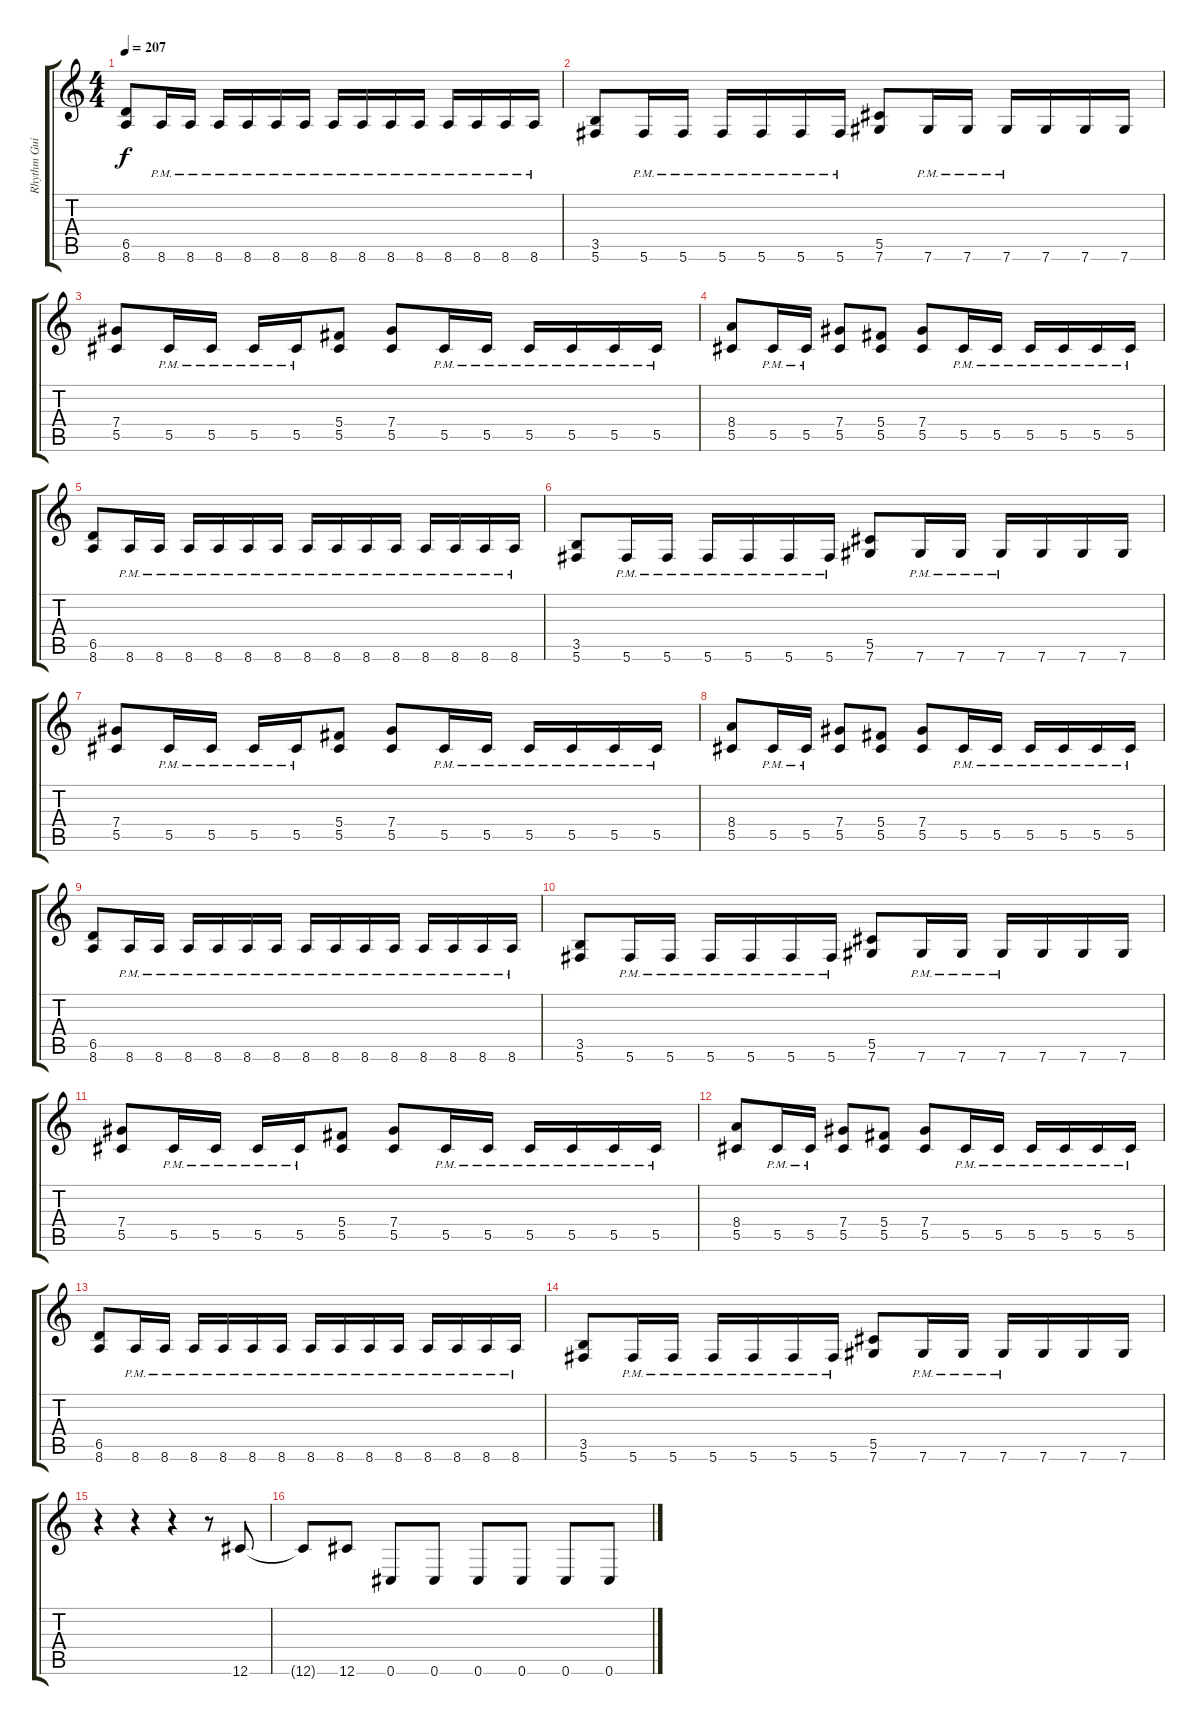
\track ("Rhythm Guitar" "Rhythm Gui") {instrument distortionguitar}
\staff {score tabs}
\tuning (Eb4 Bb3 Gb3 Db3 Ab2 Db2) {hide}
\ts (4 4)
\tempo 207
\clef g2
\ks c
(6.5 8.6).8{dy f} 8.6{pm}.16 8.6{pm}.16 8.6{pm}.16 8.6{pm}.16 8.6{pm}.16 8.6{pm}.16 8.6{pm}.16 8.6{pm}.16 8.6{pm}.16 8.6{pm}.16 8.6{pm}.16 8.6{pm}.16 8.6{pm}.16 8.6{pm}.16 |
(3.5 5.6).8 5.6{pm}.16 5.6{pm}.16 5.6{pm}.16 5.6{pm}.16 5.6{pm}.16 5.6{pm}.16 (5.5 7.6).8 7.6{pm}.16 7.6{pm}.16 7.6{pm}.16 7.6.16 7.6.16 7.6.16 |
(7.4 5.5).8 5.5{pm}.16 5.5{pm}.16 5.5{pm}.16 5.5{pm}.16 (5.4 5.5).8 (7.4 5.5).8 5.5{pm}.16 5.5{pm}.16 5.5{pm}.16 5.5{pm}.16 5.5{pm}.16 5.5{pm}.16 |
(8.4 5.5).8 5.5{pm}.16 5.5{pm}.16 (7.4 5.5).8 (5.4 5.5).8 (7.4 5.5).8 5.5{pm}.16 5.5{pm}.16 5.5{pm}.16 5.5{pm}.16 5.5{pm}.16 5.5{pm}.16 |
(6.5 8.6).8 8.6{pm}.16 8.6{pm}.16 8.6{pm}.16 8.6{pm}.16 8.6{pm}.16 8.6{pm}.16 8.6{pm}.16 8.6{pm}.16 8.6{pm}.16 8.6{pm}.16 8.6{pm}.16 8.6{pm}.16 8.6{pm}.16 8.6{pm}.16 |
(3.5 5.6).8 5.6{pm}.16 5.6{pm}.16 5.6{pm}.16 5.6{pm}.16 5.6{pm}.16 5.6{pm}.16 (5.5 7.6).8 7.6{pm}.16 7.6{pm}.16 7.6{pm}.16 7.6.16 7.6.16 7.6.16 |
(7.4 5.5).8 5.5{pm}.16 5.5{pm}.16 5.5{pm}.16 5.5{pm}.16 (5.4 5.5).8 (7.4 5.5).8 5.5{pm}.16 5.5{pm}.16 5.5{pm}.16 5.5{pm}.16 5.5{pm}.16 5.5{pm}.16 |
(8.4 5.5).8 5.5{pm}.16 5.5{pm}.16 (7.4 5.5).8 (5.4 5.5).8 (7.4 5.5).8 5.5{pm}.16 5.5{pm}.16 5.5{pm}.16 5.5{pm}.16 5.5{pm}.16 5.5{pm}.16 |
(6.5 8.6).8 8.6{pm}.16 8.6{pm}.16 8.6{pm}.16 8.6{pm}.16 8.6{pm}.16 8.6{pm}.16 8.6{pm}.16 8.6{pm}.16 8.6{pm}.16 8.6{pm}.16 8.6{pm}.16 8.6{pm}.16 8.6{pm}.16 8.6{pm}.16 |
(3.5 5.6).8 5.6{pm}.16 5.6{pm}.16 5.6{pm}.16 5.6{pm}.16 5.6{pm}.16 5.6{pm}.16 (5.5 7.6).8 7.6{pm}.16 7.6{pm}.16 7.6{pm}.16 7.6.16 7.6.16 7.6.16 |
(7.4 5.5).8 5.5{pm}.16 5.5{pm}.16 5.5{pm}.16 5.5{pm}.16 (5.4 5.5).8 (7.4 5.5).8 5.5{pm}.16 5.5{pm}.16 5.5{pm}.16 5.5{pm}.16 5.5{pm}.16 5.5{pm}.16 |
(8.4 5.5).8 5.5{pm}.16 5.5{pm}.16 (7.4 5.5).8 (5.4 5.5).8 (7.4 5.5).8 5.5{pm}.16 5.5{pm}.16 5.5{pm}.16 5.5{pm}.16 5.5{pm}.16 5.5{pm}.16 |
(6.5 8.6).8 8.6{pm}.16 8.6{pm}.16 8.6{pm}.16 8.6{pm}.16 8.6{pm}.16 8.6{pm}.16 8.6{pm}.16 8.6{pm}.16 8.6{pm}.16 8.6{pm}.16 8.6{pm}.16 8.6{pm}.16 8.6{pm}.16 8.6{pm}.16 |
(3.5 5.6).8 5.6{pm}.16 5.6{pm}.16 5.6{pm}.16 5.6{pm}.16 5.6{pm}.16 5.6{pm}.16 (5.5 7.6).8 7.6{pm}.16 7.6{pm}.16 7.6{pm}.16 7.6.16 7.6.16 7.6.16 |
r.4 r.4 r.4 r.8 12.6.8 |
12.6{t}.8 12.6.8 0.6.8 0.6.8 0.6.8 0.6.8 0.6.8 0.6.8
